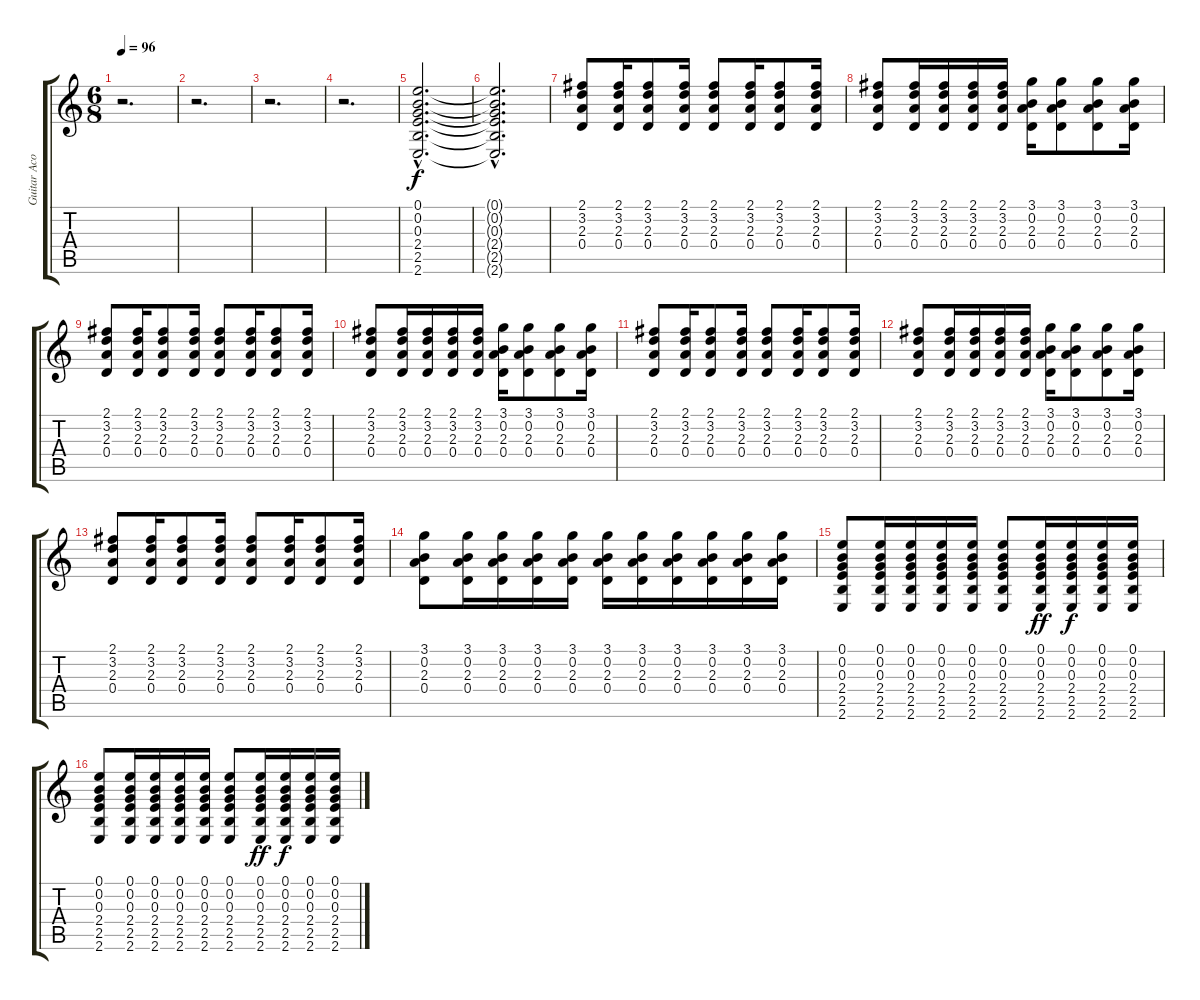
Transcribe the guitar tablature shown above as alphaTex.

\track ("Guitar Acoustic" "Guitar Aco") {instrument acousticguitarsteel}
\staff {score tabs}
\tuning (E4 B3 G3 D3 A2 D2) {hide}
\ts (6 8)
\tempo 96
\clef g2
\ks c
r.2{d dy f instrument acousticguitarsteel} |
r.2{d} |
r.2{d} |
r.2{d} |
(0.1{hac} 0.2{hac} 0.3{hac} 2.4{hac} 2.5{hac} 2.6{hac}).2{d} |
(0.1{hac t} 0.2{hac t} 0.3{hac t} 2.4{hac t} 2.5{hac t} 2.6{hac t}).2{d} |
(2.1 3.2 2.3 0.4).8 (2.1 3.2 2.3 0.4).16 (2.1 3.2 2.3 0.4).8 (2.1 3.2 2.3 0.4).16 (2.1 3.2 2.3 0.4).8 (2.1 3.2 2.3 0.4).16 (2.1 3.2 2.3 0.4).8 (2.1 3.2 2.3 0.4).16 |
(2.1 3.2 2.3 0.4).8 (2.1 3.2 2.3 0.4).16 (2.1 3.2 2.3 0.4).16 (2.1 3.2 2.3 0.4).16 (2.1 3.2 2.3 0.4).16 (3.1 0.2 2.3 0.4).16 (3.1 0.2 2.3 0.4).8 (3.1 0.2 2.3 0.4).8 (3.1 0.2 2.3 0.4).16 |
(2.1 3.2 2.3 0.4).8 (2.1 3.2 2.3 0.4).16 (2.1 3.2 2.3 0.4).8 (2.1 3.2 2.3 0.4).16 (2.1 3.2 2.3 0.4).8 (2.1 3.2 2.3 0.4).16 (2.1 3.2 2.3 0.4).8 (2.1 3.2 2.3 0.4).16 |
(2.1 3.2 2.3 0.4).8 (2.1 3.2 2.3 0.4).16 (2.1 3.2 2.3 0.4).16 (2.1 3.2 2.3 0.4).16 (2.1 3.2 2.3 0.4).16 (3.1 0.2 2.3 0.4).16 (3.1 0.2 2.3 0.4).8 (3.1 0.2 2.3 0.4).8 (3.1 0.2 2.3 0.4).16 |
(2.1 3.2 2.3 0.4).8 (2.1 3.2 2.3 0.4).16 (2.1 3.2 2.3 0.4).8 (2.1 3.2 2.3 0.4).16 (2.1 3.2 2.3 0.4).8 (2.1 3.2 2.3 0.4).16 (2.1 3.2 2.3 0.4).8 (2.1 3.2 2.3 0.4).16 |
(2.1 3.2 2.3 0.4).8 (2.1 3.2 2.3 0.4).16 (2.1 3.2 2.3 0.4).16 (2.1 3.2 2.3 0.4).16 (2.1 3.2 2.3 0.4).16 (3.1 0.2 2.3 0.4).16 (3.1 0.2 2.3 0.4).8 (3.1 0.2 2.3 0.4).8 (3.1 0.2 2.3 0.4).16 |
(2.1 3.2 2.3 0.4).8 (2.1 3.2 2.3 0.4).16 (2.1 3.2 2.3 0.4).8 (2.1 3.2 2.3 0.4).16 (2.1 3.2 2.3 0.4).8 (2.1 3.2 2.3 0.4).16 (2.1 3.2 2.3 0.4).8 (2.1 3.2 2.3 0.4).16 |
(3.1 0.2 2.3 0.4).8 (3.1 0.2 2.3 0.4).16 (3.1 0.2 2.3 0.4).16 (3.1 0.2 2.3 0.4).16 (3.1 0.2 2.3 0.4).16 (3.1 0.2 2.3 0.4).16 (3.1 0.2 2.3 0.4).16 (3.1 0.2 2.3 0.4).16 (3.1 0.2 2.3 0.4).16 (3.1 0.2 2.3 0.4).16 (3.1 0.2 2.3 0.4).16 |
(0.1 0.2 0.3 2.4 2.5 2.6).8 (0.1 0.2 0.3 2.4 2.5 2.6).16 (0.1 0.2 0.3 2.4 2.5 2.6).16 (0.1 0.2 0.3 2.4 2.5 2.6).16 (0.1 0.2 0.3 2.4 2.5 2.6).16 (0.1 0.2 0.3 2.4 2.5 2.6).8 (0.1 0.2 0.3 2.4 2.5 2.6).16{dy ff} (0.1 0.2 0.3 2.4 2.5 2.6).16{dy f} (0.1 0.2 0.3 2.4 2.5 2.6).16 (0.1 0.2 0.3 2.4 2.5 2.6).16 |
(0.1 0.2 0.3 2.4 2.5 2.6).8 (0.1 0.2 0.3 2.4 2.5 2.6).16 (0.1 0.2 0.3 2.4 2.5 2.6).16 (0.1 0.2 0.3 2.4 2.5 2.6).16 (0.1 0.2 0.3 2.4 2.5 2.6).16 (0.1 0.2 0.3 2.4 2.5 2.6).8 (0.1 0.2 0.3 2.4 2.5 2.6).16{dy ff} (0.1 0.2 0.3 2.4 2.5 2.6).16{dy f} (0.1 0.2 0.3 2.4 2.5 2.6).16 (0.1 0.2 0.3 2.4 2.5 2.6).16
